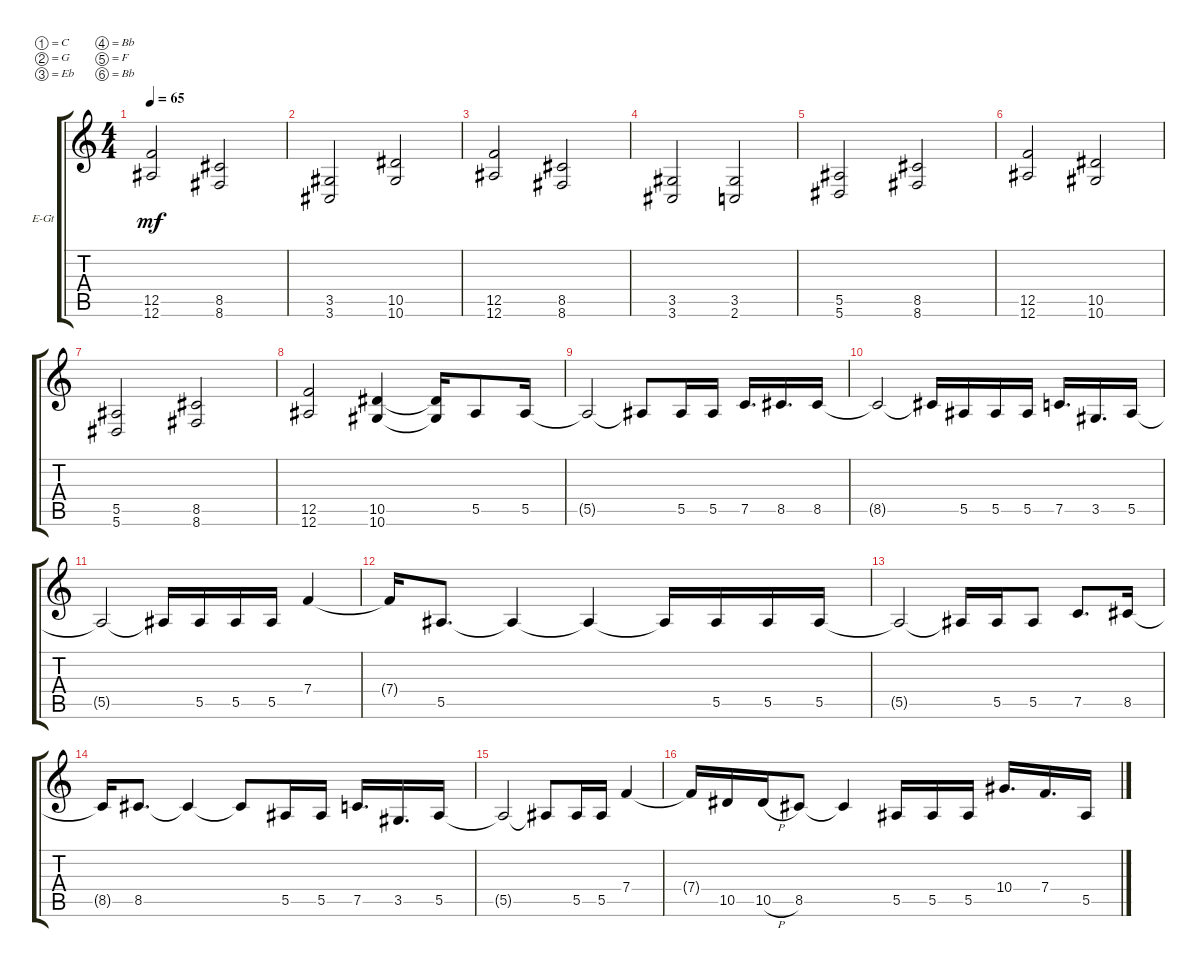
\defaultSystemsLayout 4
\bracketExtendMode groupsimilarinstruments
\firstSystemTrackNameOrientation horizontal
\otherSystemsTrackNameOrientation horizontal
\track ("Electric Guitar" "E-Gt") {instrument distortionguitar}
\staff {score tabs}
\tuning (C4 G3 Eb3 Bb2 F2 Bb1)
\ts (4 4)
\tempo 65
\clef g2
\ks c
(12.5 12.6).2{dy mf} (8.5 8.6).2 |
(3.5 3.6).2 (10.5 10.6).2 |
(12.5 12.6).2 (8.5 8.6).2 |
(3.5 3.6).2 (3.5 2.6).2 |
(5.5 5.6).2 (8.5 8.6).2 |
(12.5 12.6).2 (10.5 10.6).2 |
(5.5 5.6).2 (8.5 8.6).2 |
(12.5 12.6).2 (10.5 10.6).4 (10.5{t} 10.6{t}).16 5.5.8 5.5.16 |
5.5{t}.2 5.5{t}.8 5.5.16 5.5.16 7.5.16{d} 8.5.16{d} 8.5.16 |
8.5{t}.2 8.5{t}.16 5.5.16 5.5.16 5.5.16 7.5.16{d} 3.5.16{d} 5.5.16 |
5.5{t}.2 5.5{t}.16 5.5.16 5.5.16 5.5.16 7.4.4 |
7.4{t}.16 5.5.8{d} 5.5{t}.4 5.5{t}.4 5.5{t}.16 5.5.16 5.5.16 5.5.16 |
5.5{t}.2 5.5{t}.16 5.5.16 5.5.8 7.5.8{d} 8.5.16 |
8.5{t}.16 8.5.8{d} 8.5{t}.4 8.5{t}.8 5.5.16 5.5.16 7.5.16{d} 3.5.16{d} 5.5.16 |
5.5{t}.2 5.5{t}.8 5.5.16 5.5.16 7.4.4 |
7.4{t}.16 10.5.16 10.5{h}.16 8.5.8 8.5{t}.4 5.5.16 5.5.16 5.5.16 10.4.16{d} 7.4.16{d} 5.5.16
